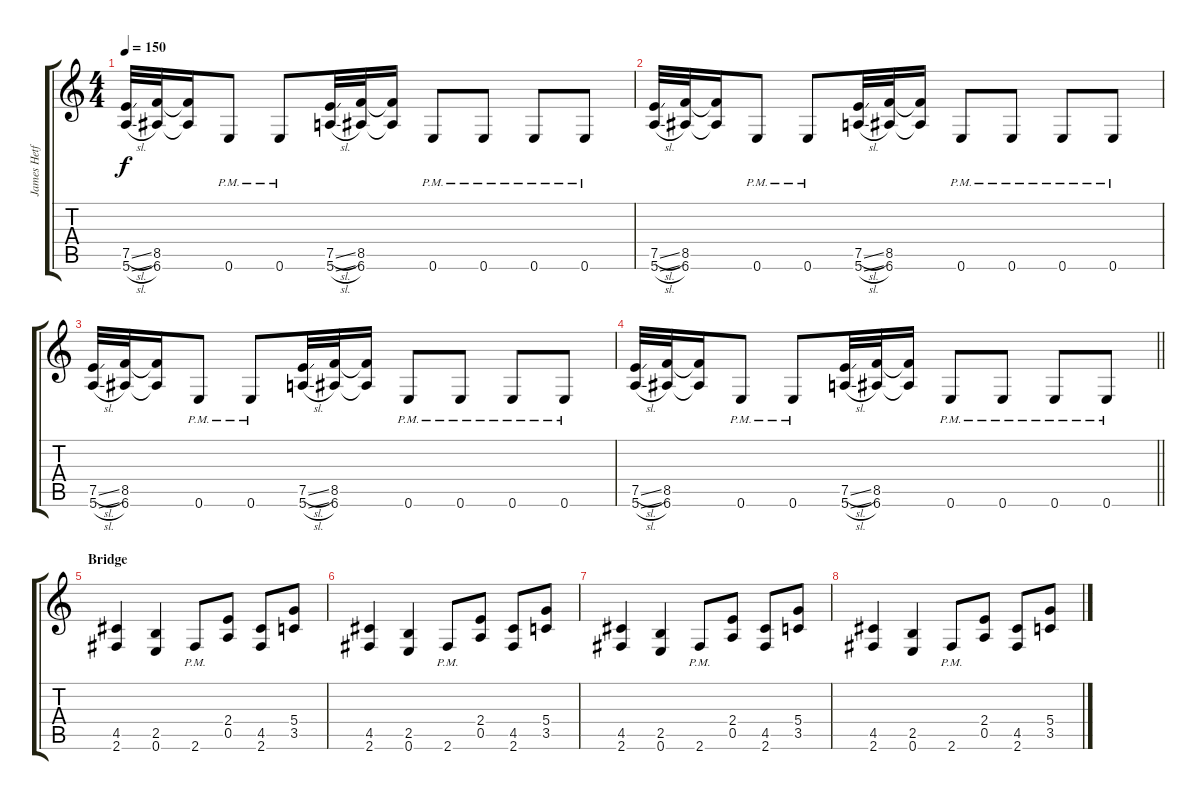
\track ("James Hetfield" "James Hetf") {instrument distortionguitar}
\staff {score tabs}
\tuning (E4 B3 G3 D3 A2 E2) {hide}
\ts (4 4)
\tempo 150
\clef g2
\ks c
(7.5{sl} 5.6{sl}).32{dy f} (8.5 6.6).32 (8.5{t} 6.6{t}).16 0.6{pm}.8 0.6{pm}.8 (7.5{sl} 5.6{sl}).32 (8.5 6.6).32 (8.5{t} 6.6{t}).16 0.6{pm}.8 0.6{pm}.8 0.6{pm}.8 0.6{pm}.8 |
(7.5{sl} 5.6{sl}).32 (8.5 6.6).32 (8.5{t} 6.6{t}).16 0.6{pm}.8 0.6{pm}.8 (7.5{sl} 5.6{sl}).32 (8.5 6.6).32 (8.5{t} 6.6{t}).16 0.6{pm}.8 0.6{pm}.8 0.6{pm}.8 0.6{pm}.8 |
(7.5{sl} 5.6{sl}).32 (8.5 6.6).32 (8.5{t} 6.6{t}).16 0.6{pm}.8 0.6{pm}.8 (7.5{sl} 5.6{sl}).32 (8.5 6.6).32 (8.5{t} 6.6{t}).16 0.6{pm}.8 0.6{pm}.8 0.6{pm}.8 0.6{pm}.8 |
\barLineRight lightlight
(7.5{sl} 5.6{sl}).32 (8.5 6.6).32 (8.5{t} 6.6{t}).16 0.6{pm}.8 0.6{pm}.8 (7.5{sl} 5.6{sl}).32 (8.5 6.6).32 (8.5{t} 6.6{t}).16 0.6{pm}.8 0.6{pm}.8 0.6{pm}.8 0.6{pm}.8 |
\section ("" "Bridge")
(4.5 2.6).4 (2.5 0.6).4 2.6{pm}.8 (2.4 0.5).8 (4.5 2.6).8 (5.4 3.5).8 |
(4.5 2.6).4 (2.5 0.6).4 2.6{pm}.8 (2.4 0.5).8 (4.5 2.6).8 (5.4 3.5).8 |
(4.5 2.6).4 (2.5 0.6).4 2.6{pm}.8 (2.4 0.5).8 (4.5 2.6).8 (5.4 3.5).8 |
(4.5 2.6).4 (2.5 0.6).4 2.6{pm}.8 (2.4 0.5).8 (4.5 2.6).8 (5.4 3.5).8
